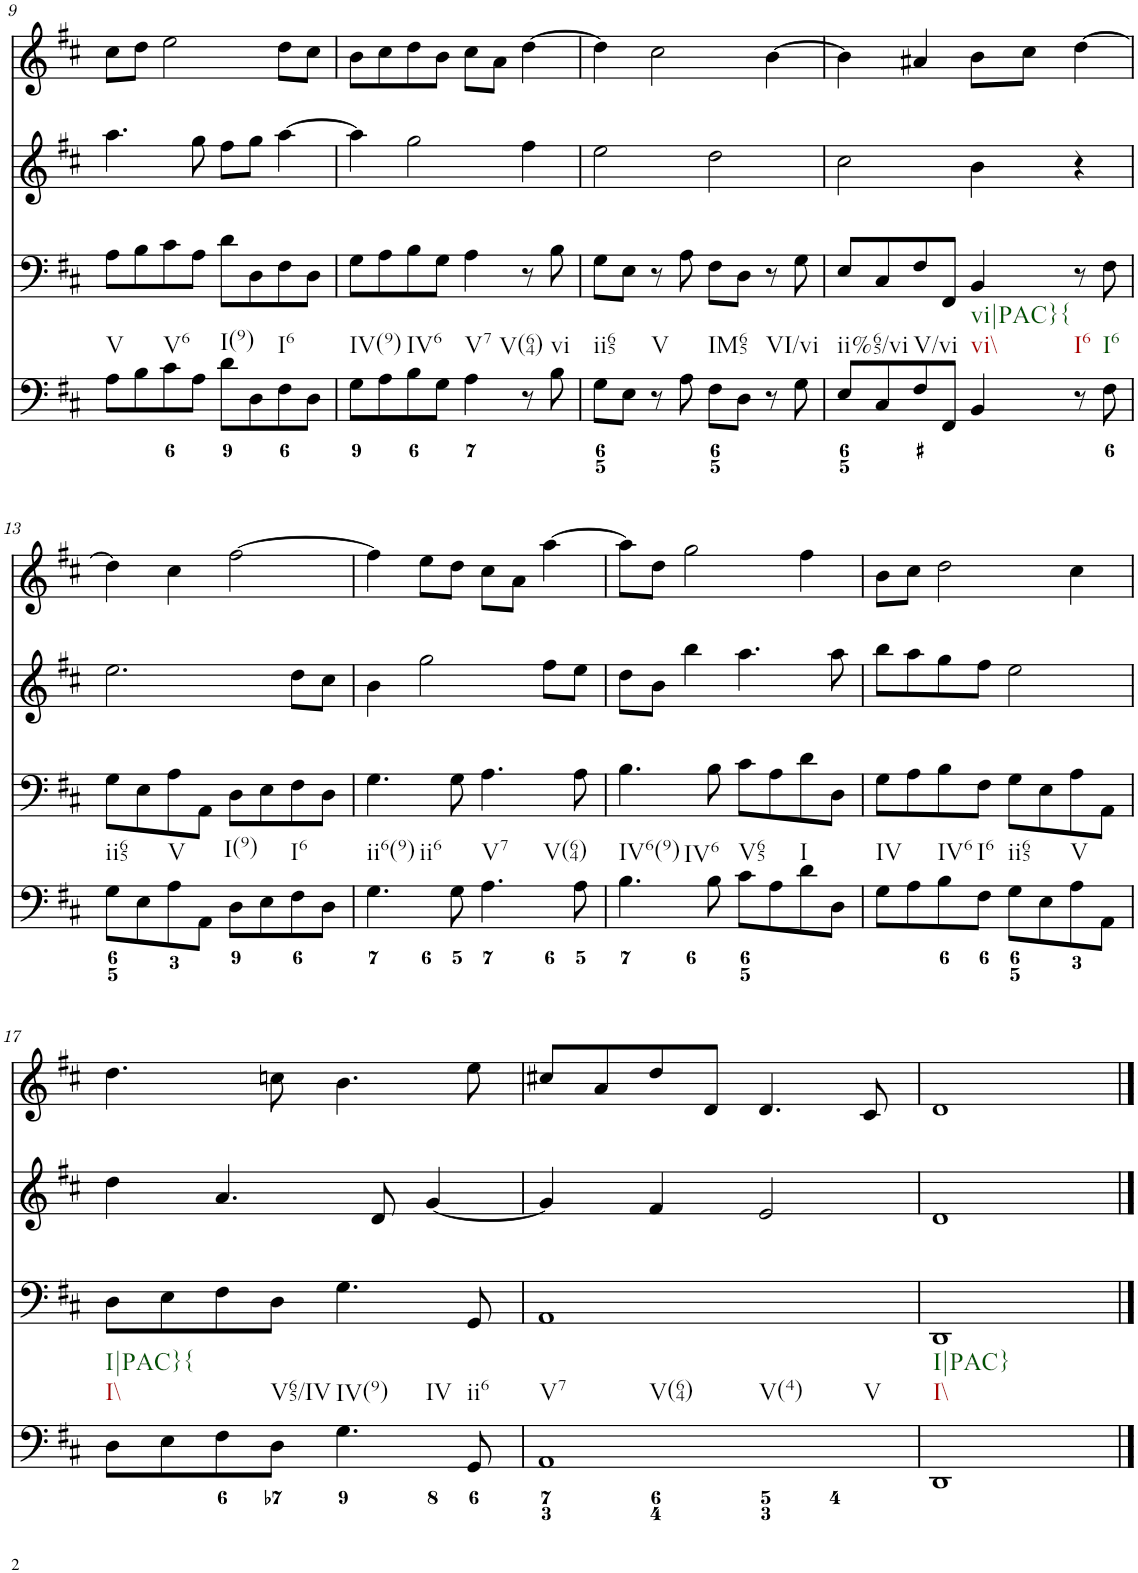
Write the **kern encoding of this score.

**kern	**kern	**kern	**kern
*part4	*part3	*part2	*part1
*staff4	*staff3	*staff2	*staff1
*I"Piano	*I"Piano	*I"Piano	*I"Piano
*I'Pno	*I'Pno	*I'Pno	*I'Pno
!!LO:PB:g=z
*clefF4	*clefF4	*clefG2	*clefG2
*k[f#c#]	*k[f#c#]	*k[f#c#]	*k[f#c#]
*D:	*D:	*D:	*D:
*M4/4	*M4/4	*M4/4	*M4/4
*met(c)	*met(c)	*met(c)	*met(c)
=9	=9	=9	=9
!LO:TX:b:t=V	!	!	!
8A\L	8A\L	4.aa\	8cc#\L
8B\	8B\	.	8dd\J
!LO:TX:b:t=V6	!	!	!
8c#\	8c#\	.	2ee\
8A\J	8A\J	8gg\	.
!LO:TX:b:t=I(9)	!	!	!
8d\L	8d\L	8ff#\L	.
8D\	8D\	8gg\J	.
!LO:TX:b:t=I6	!	!	!
8F#\	8F#\	[4aa\	8dd\L
8D\J	8D\J	.	8cc#\J
=10	=10	=10	=10
!LO:TX:b:t=IV(9)	!	!	!
8G\L	8G\L	4aa\]	8b\L
8A\	8A\	.	8cc#\
!LO:TX:b:t=IV6	!	!	!
8B\	8B\	2gg\	8dd\
8G\J	8G\J	.	8b\J
!LO:TX:b:t=V7	!	!	!
4A\	4A\	.	8cc#\L
.	.	.	8a\J
!LO:TX:b:t=V(64)	!	!	!
8r	8r	4ff#\	[4dd\
!LO:TX:b:t=vi	!	!	!
8B\	8B\	.	.
=11	=11	=11	=11
!LO:TX:b:t=ii65	!	!	!
8G\L	8G\L	2ee\	4dd\]
8E\J	8E\J	.	.
!LO:TX:b:t=V	!	!	!
8r	8r	.	2cc#\
8A\	8A\	.	.
!LO:TX:b:t=IM65	!	!	!
8F#\L	8F#\L	2dd\	.
8D\J	8D\J	.	.
!LO:TX:b:t=VI/vi	!	!	!
8r	8r	.	[4b\
8G\	8G\	.	.
=12	=12	=12	=12
!LO:TX:b:t=ii%65/vi	!	!	!
8E/L	8E/L	2cc#\	4b\]
8C#/	8C#/	.	.
!LO:TX:b:t=V/vi	!	!	!
8F#/	8F#/	.	4a#X/
8FF#/J	8FF#/J	.	.
!LO:TX:b:t=vi\\	!	!	!
!LO:TX:b:t=vi|PAC}{	!	!	!
4BB/	4BB/	4b\	8b\L
.	.	.	8cc#\J
!LO:TX:b:t=I6	!	!	!
8r	8r	4r	[4dd\
!LO:TX:b:t=I6	!	!	!
8F#\	8F#\	.	.
!!LO:LB:g=z
=13	=13	=13	=13
!LO:TX:b:t=ii65	!	!	!
8G\L	8G\L	2.ee\	4dd\]
8E\	8E\	.	.
!LO:TX:b:t=V	!	!	!
8A\	8A\	.	4cc#\
8AA\J	8AA\J	.	.
!LO:TX:b:t=I(9)	!	!	!
8D\L	8D\L	.	[2ff#\
8E\	8E\	.	.
!LO:TX:b:t=I6	!	!	!
8F#\	8F#\	8dd\L	.
8D\J	8D\J	8cc#\J	.
=14	=14	=14	=14
!LO:TX:b:t=ii6(9)	!	!	!
!LO:TX:b:t=ii6	!	!	!
4.G\	4.G\	4b\	4ff#\]
.	.	2gg\	8ee\L
8G\	8G\	.	8dd\J
!LO:TX:b:t=V7	!	!	!
!LO:TX:b:t=V(64)	!	!	!
4.A\	4.A\	.	8cc#\L
.	.	.	8a\J
.	.	8ff#\L	[4aa\
8A\	8A\	8ee\J	.
=15	=15	=15	=15
!LO:TX:b:t=IV6(9)	!	!	!
!LO:TX:b:t=IV6	!	!	!
4.B\	4.B\	8dd\L	8aa\L]
.	.	8b\J	8dd\J
.	.	4bb\	2gg\
8B\	8B\	.	.
!LO:TX:b:t=V65	!	!	!
8c#\L	8c#\L	4.aa\	.
8A\	8A\	.	.
!LO:TX:b:t=I	!	!	!
8d\	8d\	.	4ff#\
8D\J	8D\J	8aa\	.
=16	=16	=16	=16
!LO:TX:b:t=IV	!	!	!
8G\L	8G\L	8bb\L	8b\L
8A\	8A\	8aa\	8cc#\J
!LO:TX:b:t=IV6	!	!	!
8B\	8B\	8gg\	2dd\
!LO:TX:b:t=I6	!	!	!
8F#\J	8F#\J	8ff#\J	.
!LO:TX:b:t=ii65	!	!	!
8G\L	8G\L	2ee\	.
8E\	8E\	.	.
!LO:TX:b:t=V	!	!	!
8A\	8A\	.	4cc#\
8AA\J	8AA\J	.	.
!!LO:LB:g=z
=17	=17	=17	=17
!LO:TX:b:t=I\\	!	!	!
!LO:TX:b:t=I|PAC}{	!	!	!
8D\L	8D\L	4dd\	4.dd\
8E\	8E\	.	.
8F#\	8F#\	4.a/	.
!LO:TX:b:t=V65/IV	!	!	!
8D\J	8D\J	.	8ccn\
!LO:TX:b:t=IV(9)	!	!	!
!LO:TX:b:t=IV	!	!	!
4.G\	4.G\	.	4.b\
.	.	8d/	.
.	.	[4g/	.
!LO:TX:b:t=ii6	!	!	!
8GG/	8GG/	.	8ee\
=18	=18	=18	=18
!LO:TX:b:t=V7	!	!	!
!LO:TX:b:t=V(64)	!	!	!
!LO:TX:b:t=V(4)	!	!	!
!LO:TX:b:t=V	!	!	!
1AA	1AA	4g/]	8cc#X/L
.	.	.	8a/
.	.	4f#/	8dd/
.	.	.	8d/J
.	.	2e/	4.d/
.	.	.	8c#/
=19	=19	=19	=19
!LO:TX:b:t=I\\	!	!	!
!LO:TX:b:t=I|PAC}	!	!	!
1DD	1DD	1d	1d
==	==	==	==
*-	*-	*-	*-
